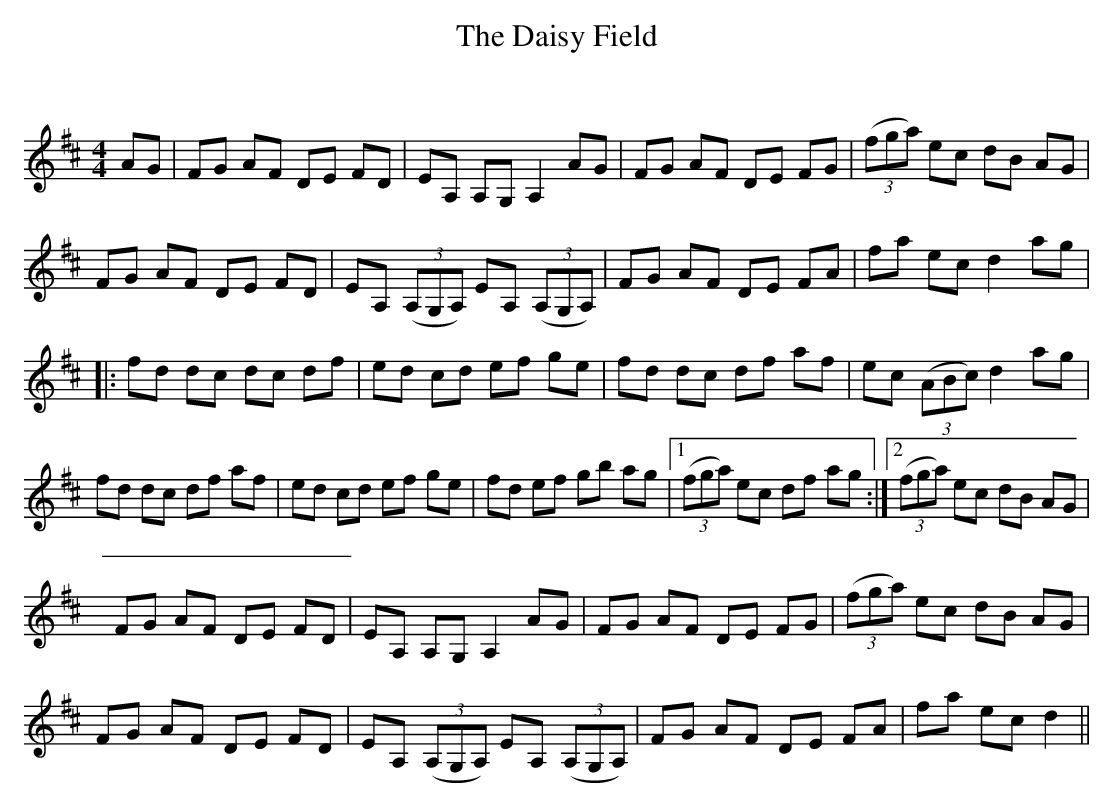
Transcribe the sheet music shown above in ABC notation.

X:1
T: The Daisy Field
C:
Q: 232
K:D
M:4/4
L:1/8
AG|FG AF DE FD|EA, A,G, A,2 AG|FG AF DE FG|((3fga) ec dB AG|
FG AF DE FD|EA, ((3A,G,A,) EA, ((3A,G,A,)|FG AF DE FA|fa ec d2 ag|
|:fd dc dc df|ed cd ef ge|fd dc df af|ec ((3ABc) d2 ag|
fd dc df af|ed cd ef ge|fd ef gb ag|1((3fga)  ec df ag:|2((3fga) ec dB AG|
FG AF DE FD|EA, A,G, A,2 AG|FG AF DE FG|((3fga) ec dB AG|
FG AF DE FD|EA, ((3A,G,A,) EA, ((3A,G,A,)|FG AF DE FA|fa ec d2||
